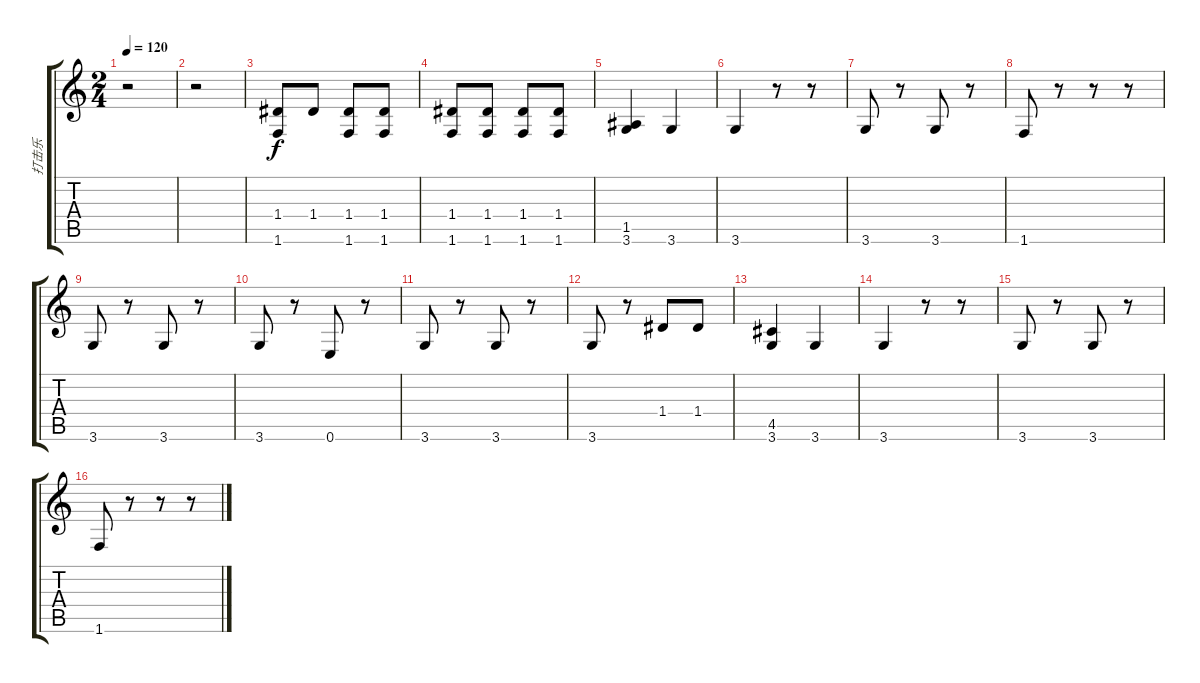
\track ("打击乐" "打击乐") {instrument acousticguitarnylon}
\staff {score tabs}
\tuning (E4 B3 G3 D3 A2 E2) {hide}
\ts (2 4)
\tempo 120
\clef g2
\ks c
r.2{dy f} |
r.2 |
(1.4 1.6).8 1.4.8 (1.4 1.6).8 (1.4 1.6).8 |
(1.4 1.6).8 (1.4 1.6).8 (1.4 1.6).8 (1.4 1.6).8 |
(1.5 3.6).4 3.6.4 |
3.6.4 r.8 r.8 |
3.6.8 r.8 3.6.8 r.8 |
1.6.8 r.8 r.8 r.8 |
3.6.8 r.8 3.6.8 r.8 |
3.6.8 r.8 0.6.8 r.8 |
3.6.8 r.8 3.6.8 r.8 |
3.6.8 r.8 1.4.8 1.4.8 |
(4.5 3.6).4 3.6.4 |
3.6.4 r.8 r.8 |
3.6.8 r.8 3.6.8 r.8 |
1.6.8 r.8 r.8 r.8
